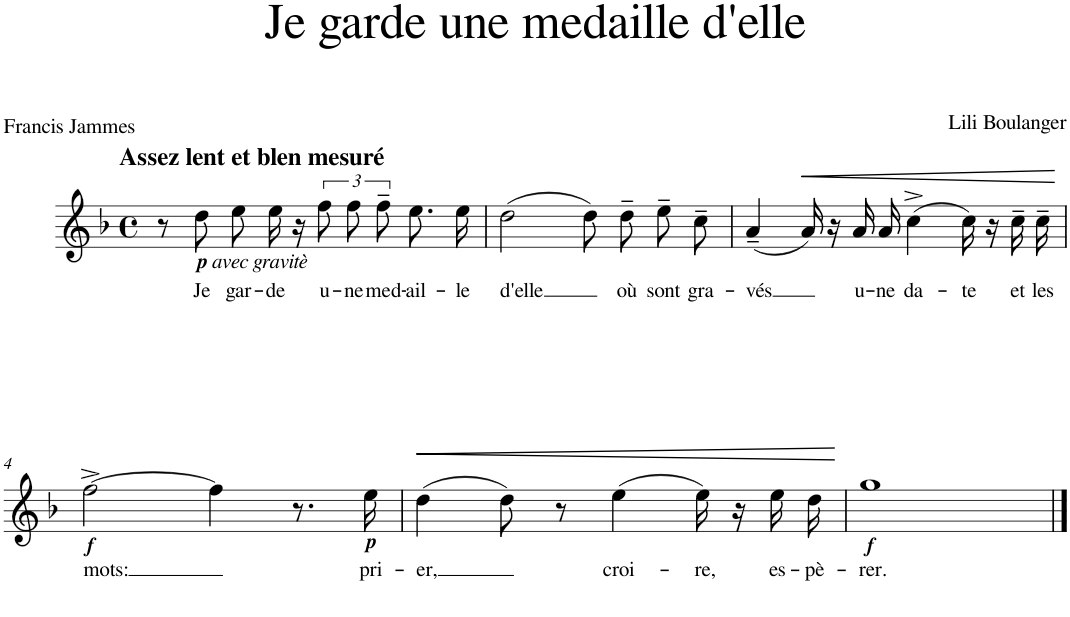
**kern	**text	**dynam
*part1	*part1	*part1
*staff1	*staff1	*staff1
*I"Piano	*	*
*I'Pno.	*	*
*clefG2	*	*
*k[b-]	*	*
*M4/4	*	*
*met(c)	*	*
=1	=1	=1
!LO:TX:a:B:t=Assez lent et blen mesuré	!	!
8r	.	.
!LO:TX:b:Bi:t=p	!	!
!LO:TX:b:t=avec gravitè	!	!
!	!LO:LY:b	!
8dd\	Je	.
!	!LO:LY:b	!
8ee\L	gar-	.
!	!LO:LY:b	!
16ee\Jk	-de	.
16r	.	.
!	!LO:LY:b	!
12ff\L	u-	.
!	!LO:LY:b	!
12ff\	-ne	.
!	!LO:LY:b	!
12ff~\J	med-	.
!	!LO:LY:b	!
8.ee\L	-ail-	.
!	!LO:LY:b	!
16ee\Jk	-le	.
=2	=2	=2
!	!LO:LY:b	!
(>2dd\	d'elle	.
8dd\L)	.	.
!	!LO:LY:b	!
8dd~\J	où	.
!	!LO:LY:b	!
8ee~\L	sont	.
!	!LO:LY:b	!
8cc~\J	gra-	.
=3	=3	=3
!	!LO:LY:b	!
(<4a~/	-vés	.
!	!	!LO:HP:b
16a/)	.	<
16r	.	.
!	!LO:LY:b	!
16a/LL	u-	.
!	!LO:LY:b	!
16a/JJ	-ne	.
!	!LO:LY:b	!
(>4cc^\	da-	.
!	!LO:LY:b	!
16cc\)	-te	.
16r	.	.
!	!LO:LY:b	!
16cc~\LL	et	.
!	!LO:LY:b	!
16cc~\JJ	les	.
.	.	[
!!LO:LB:g=z
=4	=4	=4
!LO:TX:b:Bi:t=f	!	!
!	!LO:LY:b	!
[2ff^\	mots:	.
4ff\]	.	.
8.r	.	.
!LO:TX:b:Bi:t=p	!	!
!	!LO:LY:b	!
16ee\	pri-	.
=5	=5	=5
!	!LO:LY:b	!LO:HP:b
(>4dd\	-er,	<
8dd\)	.	.
8r	.	.
!	!LO:LY:b	!
(>4ee\	croi-	.
!	!LO:LY:b	!
16ee\)	-re,	.
16r	.	.
!	!LO:LY:b	!
16ee\LL	es-	.
!	!LO:LY:b	!
16dd\JJ	-pè-	.
.	.	[
=6	=6	=6
!LO:TX:b:Bi:t=f	!	!
!	!LO:LY:b	!
1gg	-rer.	.
==	==	==
*-	*-	*-
